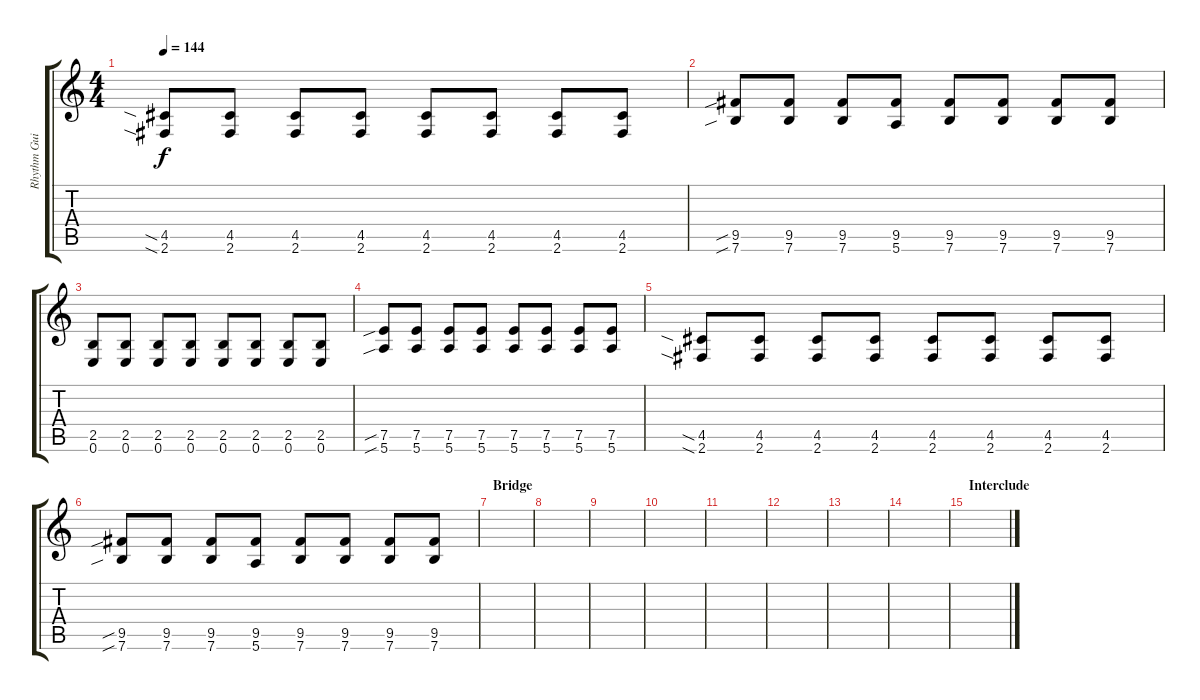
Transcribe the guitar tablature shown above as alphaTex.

\track ("Rhythm Guitar 1" "Rhythm Gui") {instrument electricguitarmuted}
\staff {score tabs}
\tuning (E4 B3 G3 D3 A2 E2) {hide}
\ts (4 4)
\tempo 144
\clef g2
\ks c
(4.5{sia} 2.6{sia}).8{dy f} (4.5 2.6).8 (4.5 2.6).8 (4.5 2.6).8 (4.5 2.6).8 (4.5 2.6).8 (4.5 2.6).8 (4.5 2.6).8 |
(9.5{sib} 7.6{sib}).8 (9.5 7.6).8 (9.5 7.6).8 (9.5 5.6).8 (9.5 7.6).8 (9.5 7.6).8 (9.5 7.6).8 (9.5 7.6).8 |
(2.5 0.6).8 (2.5 0.6).8 (2.5 0.6).8 (2.5 0.6).8 (2.5 0.6).8 (2.5 0.6).8 (2.5 0.6).8 (2.5 0.6).8 |
(7.5{sib} 5.6{sib}).8 (7.5 5.6).8 (7.5 5.6).8 (7.5 5.6).8 (7.5 5.6).8 (7.5 5.6).8 (7.5 5.6).8 (7.5 5.6).8 |
(4.5{sia} 2.6{sia}).8 (4.5 2.6).8 (4.5 2.6).8 (4.5 2.6).8 (4.5 2.6).8 (4.5 2.6).8 (4.5 2.6).8 (4.5 2.6).8 |
(9.5{sib} 7.6{sib}).8 (9.5 7.6).8 (9.5 7.6).8 (9.5 5.6).8 (9.5 7.6).8 (9.5 7.6).8 (9.5 7.6).8 (9.5 7.6).8 |
\section ("" "Bridge")
|
|
|
|
|
|
|
|
\section ("" "Interclude")
